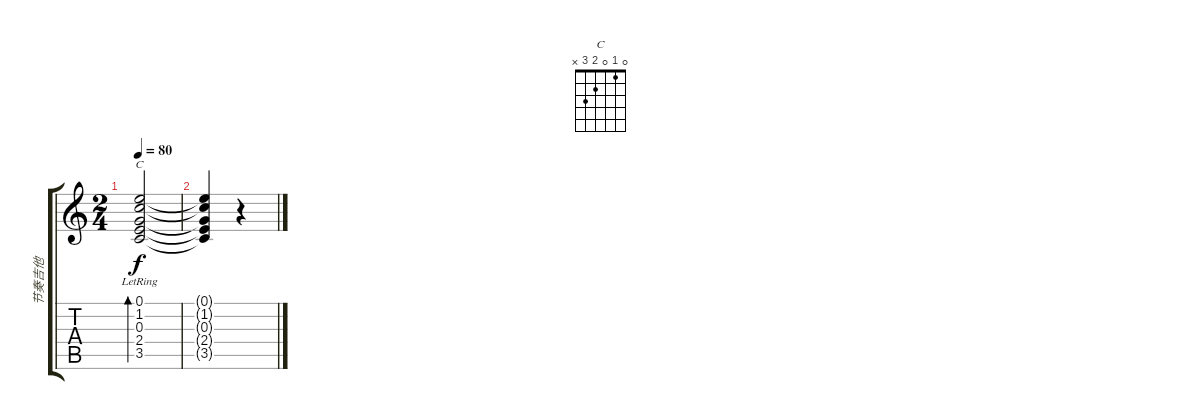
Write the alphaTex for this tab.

\track ("节奏吉他" "节奏吉他") {instrument acousticguitarsteel}
\staff {score tabs}
\tuning (E4 B3 G3 D3 A2 E2) {hide}
\chord ("C" 0 1 0 2 3 x)
\ts (2 4)
\tempo 80
\clef g2
\ks c
(0.1{lr} 1.2{lr} 0.3{lr} 2.4{lr} 3.5{lr}).2{bd 240 ch "C" dy f} |
(0.1{t} 1.2{t} 0.3{t} 2.4{t} 3.5{t}).4 r.4
